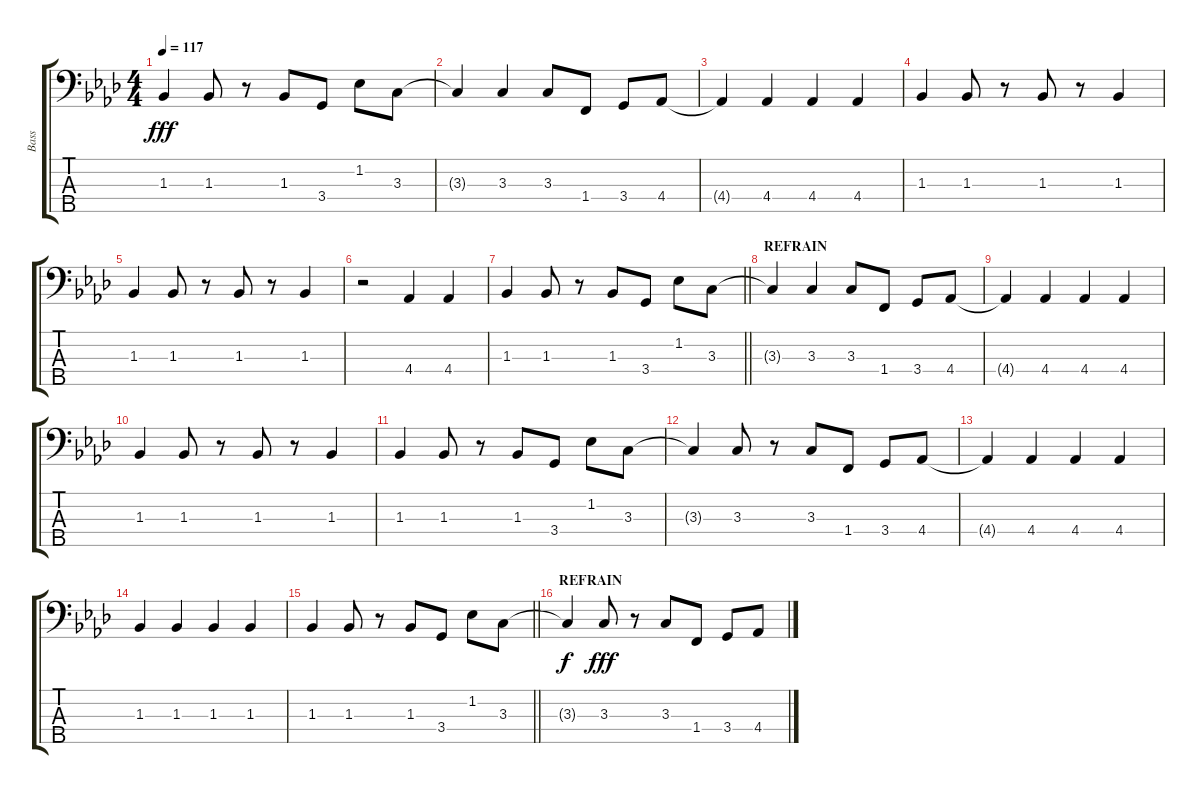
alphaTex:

\track ("Bass" "Bass") {instrument electricbassfinger}
\staff {score tabs}
\tuning (G2 D2 A1 E1 B0) {hide}
\ts (4 4)
\tempo 117
\clef f4
\ks ab
1.3.4{dy fff} 1.3.8 r.8 1.3.8 3.4.8 1.2.8 3.3.8 |
3.3{t}.4 3.3.4 3.3.8 1.4.8 3.4.8 4.4.8 |
4.4{t}.4 4.4.4 4.4.4 4.4.4 |
1.3.4 1.3.8 r.8 1.3.8 r.8 1.3.4 |
1.3.4 1.3.8 r.8 1.3.8 r.8 1.3.4 |
r.2 4.4.4 4.4.4 |
\barLineRight lightlight
1.3.4 1.3.8 r.8 1.3.8 3.4.8 1.2.8 3.3.8 |
\section ("" "REFRAIN")
3.3{t}.4 3.3.4 3.3.8 1.4.8 3.4.8 4.4.8 |
4.4{t}.4 4.4.4 4.4.4 4.4.4 |
1.3.4 1.3.8 r.8 1.3.8 r.8 1.3.4 |
1.3.4 1.3.8 r.8 1.3.8 3.4.8 1.2.8 3.3.8 |
3.3{t}.4 3.3.8 r.8 3.3.8 1.4.8 3.4.8 4.4.8 |
4.4{t}.4 4.4.4 4.4.4 4.4.4 |
1.3.4 1.3.4 1.3.4 1.3.4 |
\barLineRight lightlight
1.3.4 1.3.8 r.8 1.3.8 3.4.8 1.2.8 3.3.8 |
\section ("" "REFRAIN")
3.3{t}.4{dy f} 3.3.8{dy fff} r.8 3.3.8 1.4.8 3.4.8 4.4.8
